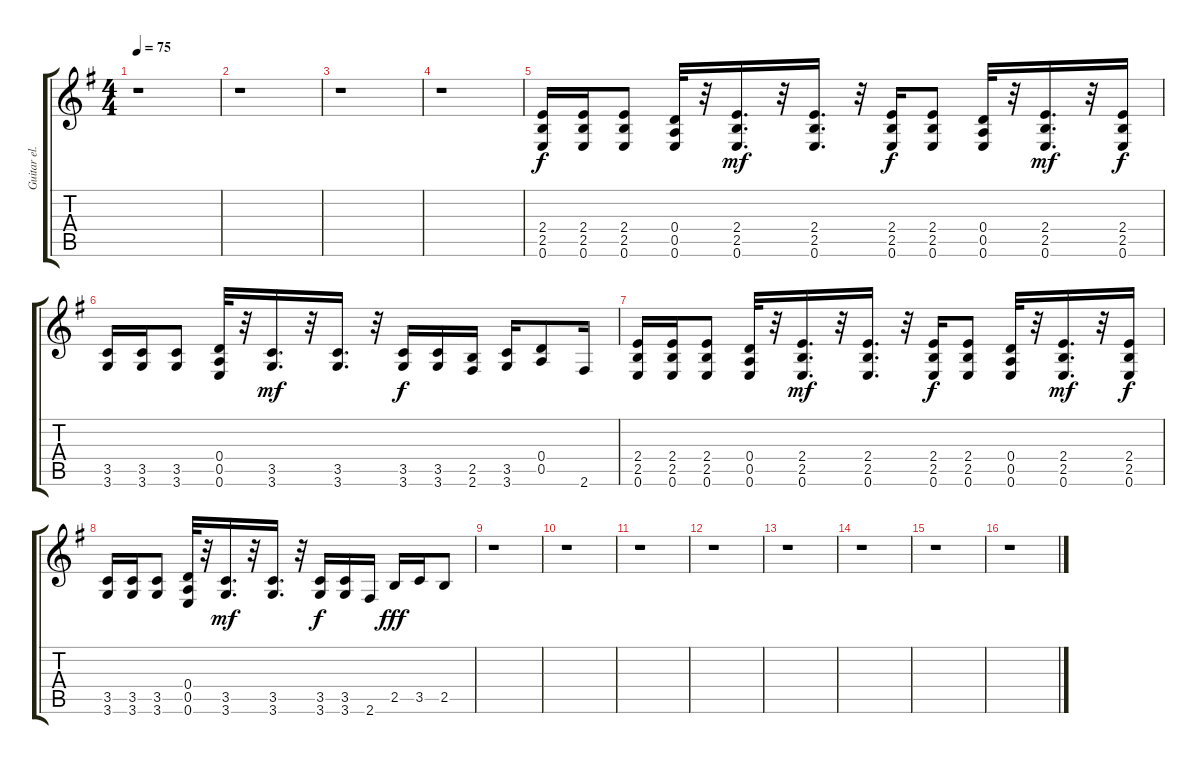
\track ("Guitar el." "Guitar el.") {instrument distortionguitar}
\staff {score tabs}
\tuning (E4 B3 G3 D3 A2 E2) {hide}
\ts (4 4)
\tempo 75
\clef g2
\ks eminor
r.1{dy f instrument distortionguitar} |
r.1 |
r.1 |
r.1 |
(2.4 2.5 0.6).16 (2.4 2.5 0.6).16 (2.4 2.5 0.6).8 (0.4 0.5 0.6).32 r.32 (2.4 2.5 0.6).16{d dy mf} r.32 (2.4 2.5 0.6).16{d} r.32 (2.4 2.5 0.6).16{dy f} (2.4 2.5 0.6).8 (0.4 0.5 0.6).32 r.32 (2.4 2.5 0.6).16{d dy mf} r.32 (2.4 2.5 0.6).16{dy f} |
(3.5 3.6).16 (3.5 3.6).16 (3.5 3.6).8 (0.4 0.5 0.6).32 r.32 (3.5 3.6).16{d dy mf} r.32 (3.5 3.6).16{d} r.32 (3.5 3.6).16{dy f} (3.5 3.6).16 (2.5 2.6).16 (3.5 3.6).16 (0.4 0.5).8 2.6.16 |
(2.4 2.5 0.6).16 (2.4 2.5 0.6).16 (2.4 2.5 0.6).8 (0.4 0.5 0.6).32 r.32 (2.4 2.5 0.6).16{d dy mf} r.32 (2.4 2.5 0.6).16{d} r.32 (2.4 2.5 0.6).16{dy f} (2.4 2.5 0.6).8 (0.4 0.5 0.6).32 r.32 (2.4 2.5 0.6).16{d dy mf} r.32 (2.4 2.5 0.6).16{dy f} |
(3.5 3.6).16 (3.5 3.6).16 (3.5 3.6).8 (0.4 0.5 0.6).32 r.32 (3.5 3.6).16{d dy mf} r.32 (3.5 3.6).16{d} r.32 (3.5 3.6).16{dy f} (3.5 3.6).16 2.6.16 2.5.16{dy fff} 3.5.16 2.5.8 |
r.1 |
r.1 |
r.1 |
r.1 |
r.1 |
r.1 |
r.1 |
r.1
